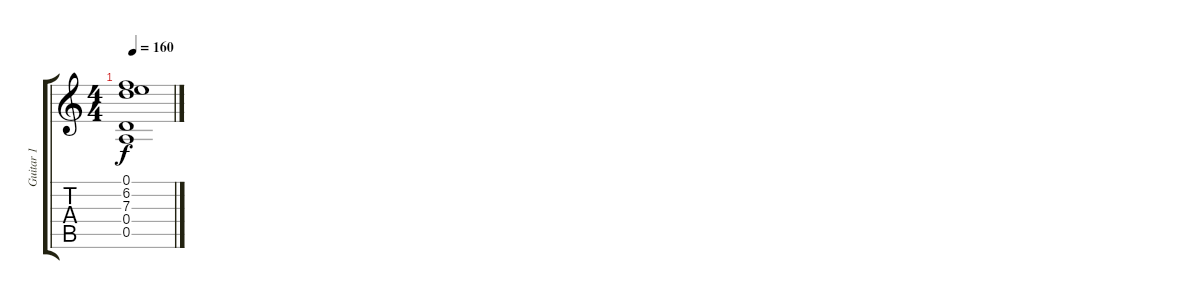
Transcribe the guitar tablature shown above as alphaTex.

\track ("Guitar 1" "Guitar 1") {instrument overdrivenguitar}
\staff {score tabs}
\tuning (E4 B3 G3 D3 A2 D2) {hide}
\ts (4 4)
\tempo 160
\clef g2
\ks c
(0.1 6.2 7.3 0.4 0.5).1{dy f volume 0}
